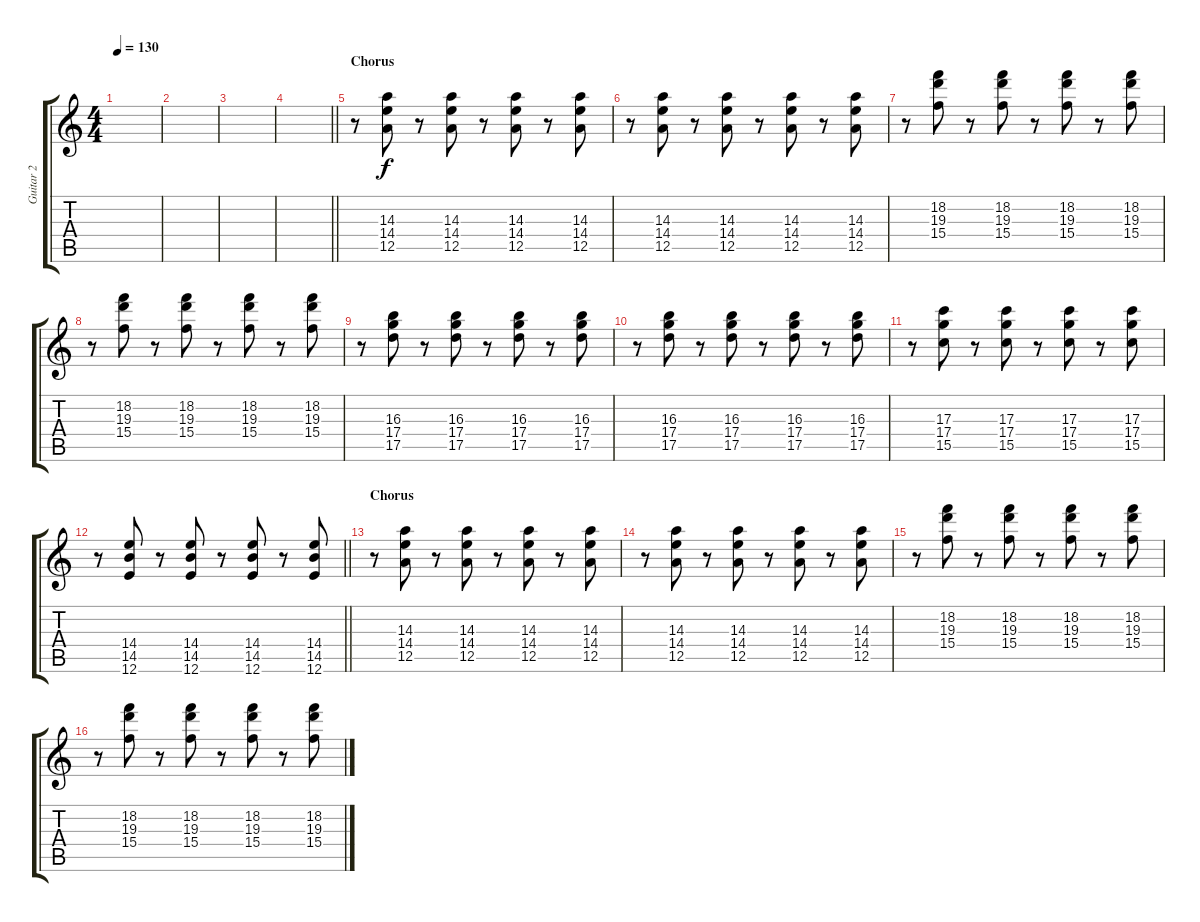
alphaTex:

\track ("Guitar 2" "Guitar 2") {instrument electricguitarclean}
\staff {score tabs}
\tuning (E4 B3 G3 D3 A2 E2) {hide}
\ts (4 4)
\tempo 130
\clef g2
\ks c
|
|
|
\barLineRight lightlight
|
\section ("" "Chorus")
r.8 (14.3 14.4 12.5).8 r.8 (14.3 14.4 12.5).8 r.8 (14.3 14.4 12.5).8 r.8 (14.3 14.4 12.5).8 |
r.8 (14.3 14.4 12.5).8 r.8 (14.3 14.4 12.5).8 r.8 (14.3 14.4 12.5).8 r.8 (14.3 14.4 12.5).8 |
r.8 (18.2 19.3 15.4).8 r.8 (18.2 19.3 15.4).8 r.8 (18.2 19.3 15.4).8 r.8 (18.2 19.3 15.4).8 |
r.8 (18.2 19.3 15.4).8 r.8 (18.2 19.3 15.4).8 r.8 (18.2 19.3 15.4).8 r.8 (18.2 19.3 15.4).8 |
r.8 (16.3 17.4 17.5).8 r.8 (16.3 17.4 17.5).8 r.8 (16.3 17.4 17.5).8 r.8 (16.3 17.4 17.5).8 |
r.8 (16.3 17.4 17.5).8 r.8 (16.3 17.4 17.5).8 r.8 (16.3 17.4 17.5).8 r.8 (16.3 17.4 17.5).8 |
r.8 (17.3 17.4 15.5).8 r.8 (17.3 17.4 15.5).8 r.8 (17.3 17.4 15.5).8 r.8 (17.3 17.4 15.5).8 |
\barLineRight lightlight
r.8 (14.4 14.5 12.6).8 r.8 (14.4 14.5 12.6).8 r.8 (14.4 14.5 12.6).8 r.8 (14.4 14.5 12.6).8 |
\section ("" "Chorus")
r.8 (14.3 14.4 12.5).8 r.8 (14.3 14.4 12.5).8 r.8 (14.3 14.4 12.5).8 r.8 (14.3 14.4 12.5).8 |
r.8 (14.3 14.4 12.5).8 r.8 (14.3 14.4 12.5).8 r.8 (14.3 14.4 12.5).8 r.8 (14.3 14.4 12.5).8 |
r.8 (18.2 19.3 15.4).8 r.8 (18.2 19.3 15.4).8 r.8 (18.2 19.3 15.4).8 r.8 (18.2 19.3 15.4).8 |
r.8 (18.2 19.3 15.4).8 r.8 (18.2 19.3 15.4).8 r.8 (18.2 19.3 15.4).8 r.8 (18.2 19.3 15.4).8
